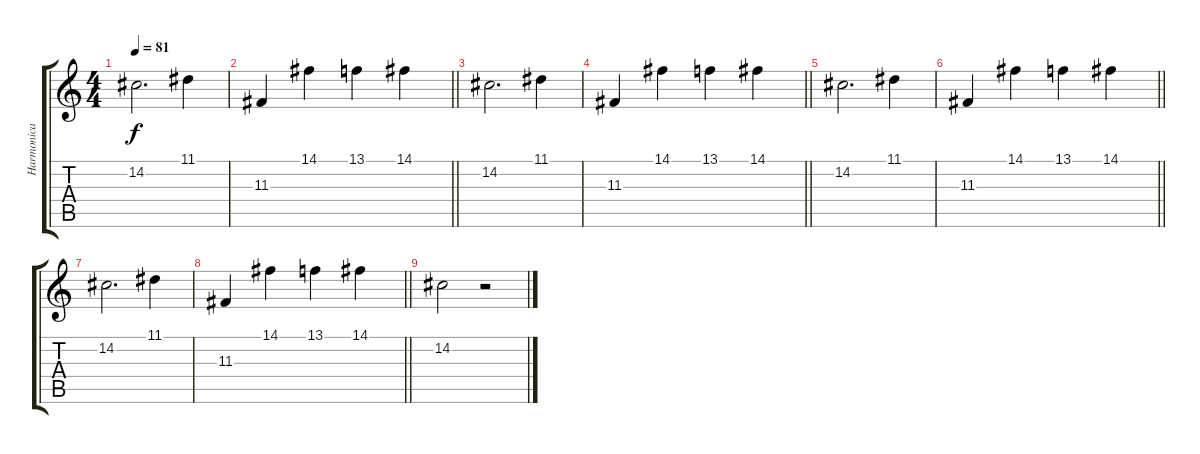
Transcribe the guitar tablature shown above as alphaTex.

\track ("Harmonica" "Harmonica") {instrument piccolo}
\staff {score tabs}
\tuning (E4 B3 G3 D3 A2 E2) {hide}
\ts (4 4)
\tempo 81
\clef g2
\ks c
14.2.2{d dy f} 11.1.4 |
\barLineRight lightlight
11.3.4 14.1.4 13.1.4 14.1.4 |
14.2.2{d} 11.1.4 |
\barLineRight lightlight
11.3.4 14.1.4 13.1.4 14.1.4 |
14.2.2{d} 11.1.4 |
\barLineRight lightlight
11.3.4 14.1.4 13.1.4 14.1.4 |
14.2.2{d} 11.1.4 |
\barLineRight lightlight
11.3.4 14.1.4 13.1.4 14.1.4 |
14.2.2 r.2
